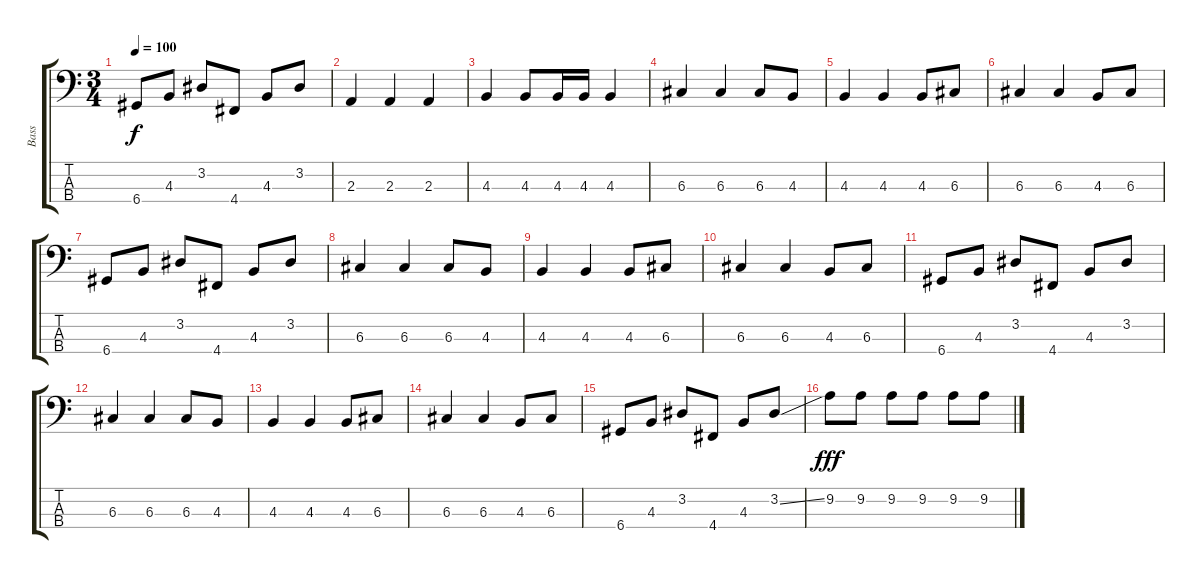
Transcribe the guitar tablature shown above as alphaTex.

\track ("Bass" "Bass") {instrument slapbass2}
\staff {score tabs}
\tuning (F2 C2 G1 D1) {hide}
\ts (3 4)
\tempo 100
\clef f4
\ks c
6.4.8{dy f} 4.3.8 3.2.8 4.4.8 4.3.8 3.2.8 |
2.3.4 2.3.4 2.3.4 |
4.3.4 4.3.8 4.3.16 4.3.16 4.3.4 |
6.3.4 6.3.4 6.3.8 4.3.8 |
4.3.4 4.3.4 4.3.8 6.3.8 |
6.3.4 6.3.4 4.3.8 6.3.8 |
6.4.8 4.3.8 3.2.8 4.4.8 4.3.8 3.2.8 |
6.3.4 6.3.4 6.3.8 4.3.8 |
4.3.4 4.3.4 4.3.8 6.3.8 |
6.3.4 6.3.4 4.3.8 6.3.8 |
6.4.8 4.3.8 3.2.8 4.4.8 4.3.8 3.2.8 |
6.3.4 6.3.4 6.3.8 4.3.8 |
4.3.4 4.3.4 4.3.8 6.3.8 |
6.3.4 6.3.4 4.3.8 6.3.8 |
6.4.8 4.3.8 3.2.8 4.4.8 4.3.8 3.2{ss}.8 |
9.2.8{dy fff} 9.2.8 9.2.8 9.2.8 9.2.8 9.2.8
